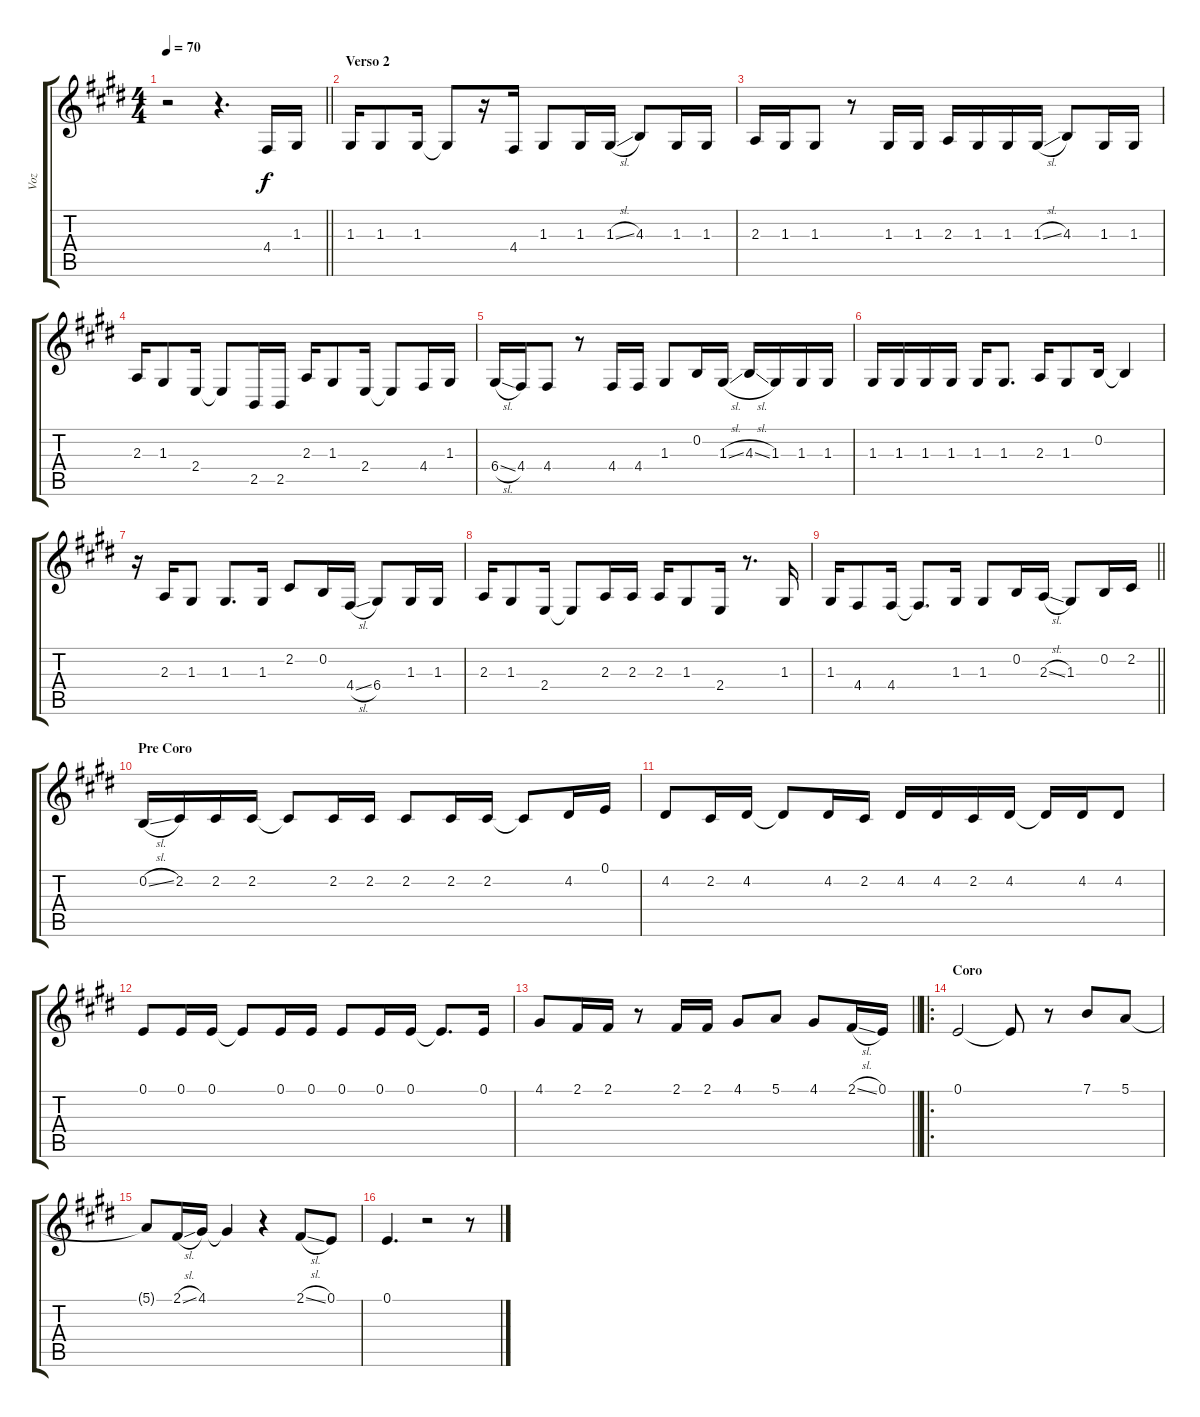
\track ("Voz" "Voz") {instrument tenorsax}
\staff {score tabs}
\tuning (E4 B3 G3 D3 A2 E2) {hide}
\ts (4 4)
\tempo 70
\clef g2
\barLineRight lightlight
\ks e
r.2{dy f} r.4{d} 4.4.16 1.3.16 |
\section ("" "Verso 2")
1.3.16 1.3.8 1.3.16 1.3{t}.8 r.16 4.4.16 1.3.8 1.3.16 1.3{sl}.16 4.3.8 1.3.16 1.3.16 |
2.3.16 1.3.16 1.3.8 r.8 1.3.16 1.3.16 2.3.16 1.3.16 1.3.16 1.3{sl}.16 4.3.8 1.3.16 1.3.16 |
2.3.16 1.3.8 2.4.16 2.4{t}.8 2.5.16 2.5.16 2.3.16 1.3.8 2.4.16 2.4{t}.8 4.4.16 1.3.16 |
6.4{sl}.16 4.4.16 4.4.8 r.8 4.4.16 4.4.16 1.3.8 0.2.16 1.3{sl}.16 4.3{sl}.16 1.3.16 1.3.16 1.3.16 |
1.3.16 1.3.16 1.3.16 1.3.16 1.3.16 1.3.8{d} 2.3.16 1.3.8 0.2.16 0.2{t}.4 |
r.16 2.3.16 1.3.8 1.3.8{d} 1.3.16 2.2.8 0.2.16 4.4{sl}.16 6.4.8 1.3.16 1.3.16 |
2.3.16 1.3.8 2.4.16 2.4{t}.8 2.3.16 2.3.16 2.3.16 1.3.8 2.4.16 r.8{d} 1.3.16 |
\barLineRight lightlight
1.3.16 4.4.8 4.4.16 4.4{t}.8{d} 1.3.16 1.3.8 0.2.16 2.3{sl}.16 1.3.8 0.2.16 2.2.16 |
\section ("" "Pre Coro")
0.2{sl}.16 2.2.16 2.2.16 2.2.16 2.2{t}.8 2.2.16 2.2.16 2.2.8 2.2.16 2.2.16 2.2{t}.8 4.2.16 0.1.16 |
4.2.8 2.2.16 4.2.16 4.2{t}.8 4.2.16 2.2.16 4.2.16 4.2.16 2.2.16 4.2.16 4.2{t}.16 4.2.16 4.2.8 |
0.1.8 0.1.16 0.1.16 0.1{t}.8 0.1.16 0.1.16 0.1.8 0.1.16 0.1.16 0.1{t}.8{d} 0.1.16 |
\barLineRight lightlight
4.1.8 2.1.16 2.1.16 r.8 2.1.16 2.1.16 4.1.8 5.1.8 4.1.8 2.1{sl}.16 0.1.16 |
\ro
\section ("" "Coro")
0.1.2 0.1{t}.8 r.8 7.1.8 5.1.8 |
5.1{t}.8 2.1{sl}.16 4.1.16 4.1{t}.4 r.4 2.1{sl}.8 0.1.8 |
0.1.4{d} r.2 r.8
